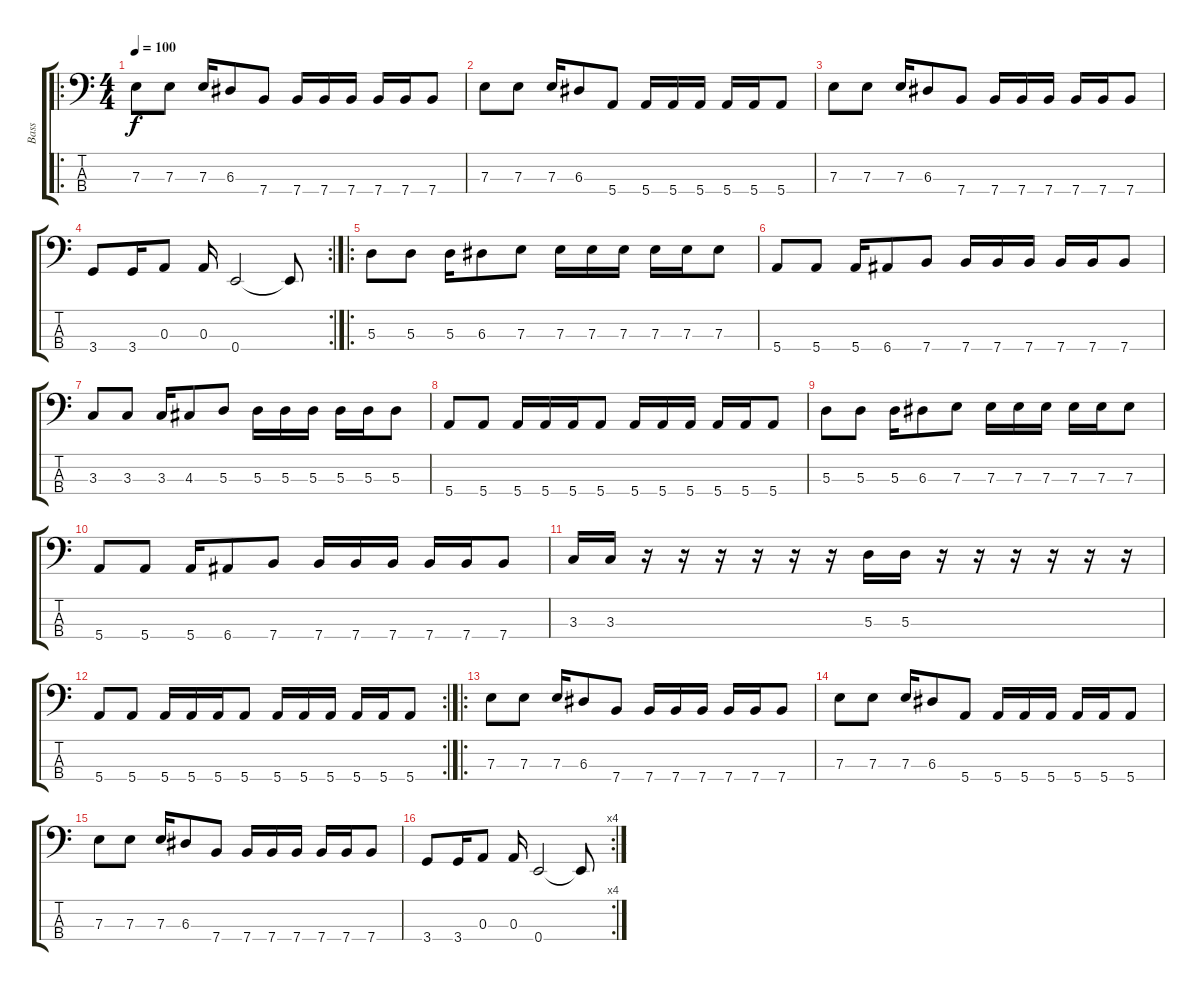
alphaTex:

\track ("Bass" "Bass") {instrument slapbass2}
\staff {score tabs}
\tuning (G2 D2 A1 E1) {hide}
\ro
\ts (4 4)
\tempo 100
\clef f4
\ks c
7.3.8{dy f} 7.3.8 7.3.16 6.3.8 7.4.8 7.4.16 7.4.16 7.4.16 7.4.16 7.4.16 7.4.8 |
7.3.8 7.3.8 7.3.16 6.3.8 5.4.8 5.4.16 5.4.16 5.4.16 5.4.16 5.4.16 5.4.8 |
7.3.8 7.3.8 7.3.16 6.3.8 7.4.8 7.4.16 7.4.16 7.4.16 7.4.16 7.4.16 7.4.8 |
\rc 2
3.4.8 3.4.16 0.3.8 0.3.16 0.4.2 0.4{t}.8 |
\ro
5.3.8 5.3.8 5.3.16 6.3.8 7.3.8 7.3.16 7.3.16 7.3.16 7.3.16 7.3.16 7.3.8 |
5.4.8 5.4.8 5.4.16 6.4.8 7.4.8 7.4.16 7.4.16 7.4.16 7.4.16 7.4.16 7.4.8 |
3.3.8 3.3.8 3.3.16 4.3.8 5.3.8 5.3.16 5.3.16 5.3.16 5.3.16 5.3.16 5.3.8 |
5.4.8 5.4.8 5.4.16 5.4.16 5.4.16 5.4.8 5.4.16 5.4.16 5.4.16 5.4.16 5.4.16 5.4.8 |
5.3.8 5.3.8 5.3.16 6.3.8 7.3.8 7.3.16 7.3.16 7.3.16 7.3.16 7.3.16 7.3.8 |
5.4.8 5.4.8 5.4.16 6.4.8 7.4.8 7.4.16 7.4.16 7.4.16 7.4.16 7.4.16 7.4.8 |
3.3.16 3.3.16 r.16 r.16 r.16 r.16 r.16 r.16 5.3.16 5.3.16 r.16 r.16 r.16 r.16 r.16 r.16 |
\rc 2
5.4.8 5.4.8 5.4.16 5.4.16 5.4.16 5.4.8 5.4.16 5.4.16 5.4.16 5.4.16 5.4.16 5.4.8 |
\ro
7.3.8 7.3.8 7.3.16 6.3.8 7.4.8 7.4.16 7.4.16 7.4.16 7.4.16 7.4.16 7.4.8 |
7.3.8 7.3.8 7.3.16 6.3.8 5.4.8 5.4.16 5.4.16 5.4.16 5.4.16 5.4.16 5.4.8 |
7.3.8 7.3.8 7.3.16 6.3.8 7.4.8 7.4.16 7.4.16 7.4.16 7.4.16 7.4.16 7.4.8 |
\rc 4
3.4.8 3.4.16 0.3.8 0.3.16 0.4.2 0.4{t}.8
